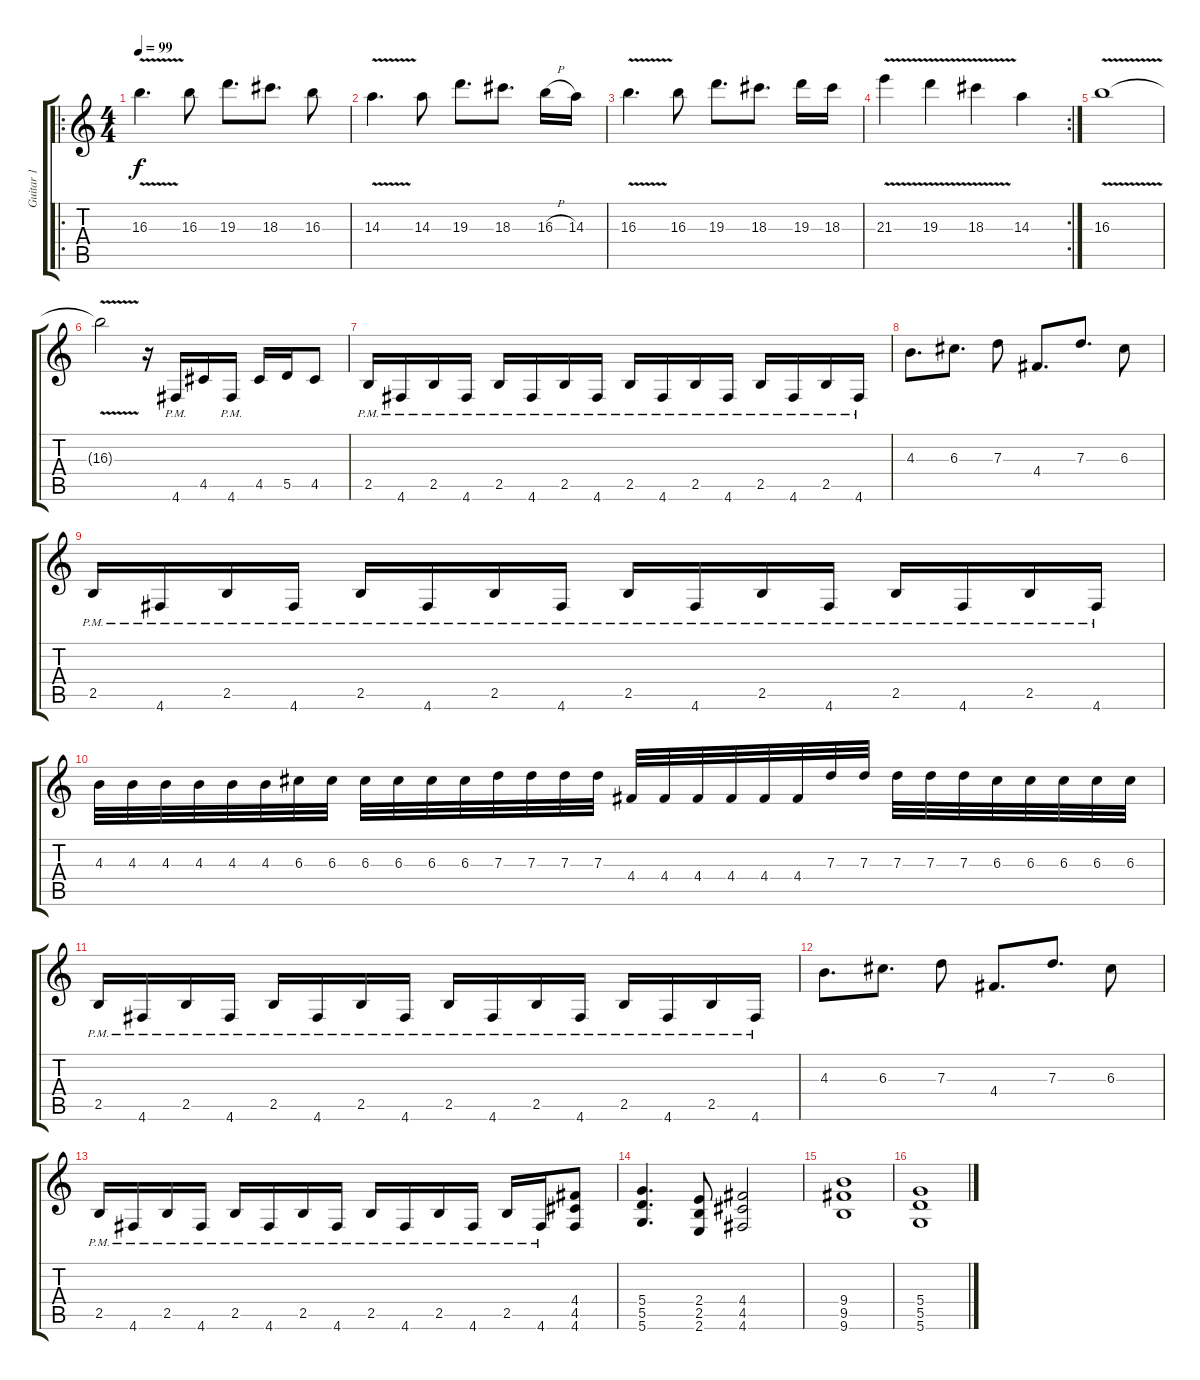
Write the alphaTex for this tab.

\track ("Guitar 1" "Guitar 1") {instrument overdrivenguitar}
\staff {score tabs}
\tuning (E4 B3 G3 D3 A2 D2) {hide}
\ro
\ts (4 4)
\tempo 99
\clef g2
\ks c
16.3{v}.4{d dy f} 16.3.8 19.3.8{d} 18.3.8{d} 16.3.8 |
14.3{v}.4{d} 14.3.8 19.3.8{d} 18.3.8{d} 16.3{h}.16 14.3.16 |
16.3{v}.4{d} 16.3.8 19.3.8{d} 18.3.8{d} 19.3.16 18.3.16 |
\rc 2
21.3{v}.4 19.3{v}.4 18.3{v}.4 14.3.4 |
16.3{v}.1 |
16.3{t}.2 r.16 4.6{pm}.16 4.5.16 4.6{pm}.16 4.5.16 5.5.16 4.5.8 |
2.5{pm}.16 4.6{pm}.16 2.5{pm}.16 4.6{pm}.16 2.5{pm}.16 4.6{pm}.16 2.5{pm}.16 4.6{pm}.16 2.5{pm}.16 4.6{pm}.16 2.5{pm}.16 4.6{pm}.16 2.5{pm}.16 4.6{pm}.16 2.5{pm}.16 4.6{pm}.16 |
4.3.8{d} 6.3.8{d} 7.3.8 4.4.8{d} 7.3.8{d} 6.3.8 |
2.5{pm}.16 4.6{pm}.16 2.5{pm}.16 4.6{pm}.16 2.5{pm}.16 4.6{pm}.16 2.5{pm}.16 4.6{pm}.16 2.5{pm}.16 4.6{pm}.16 2.5{pm}.16 4.6{pm}.16 2.5{pm}.16 4.6{pm}.16 2.5{pm}.16 4.6{pm}.16 |
4.3.32 4.3.32 4.3.32 4.3.32 4.3.32 4.3.32 6.3.32 6.3.32 6.3.32 6.3.32 6.3.32 6.3.32 7.3.32 7.3.32 7.3.32 7.3.32 4.4.32 4.4.32 4.4.32 4.4.32 4.4.32 4.4.32 7.3.32 7.3.32 7.3.32 7.3.32 7.3.32 6.3.32 6.3.32 6.3.32 6.3.32 6.3.32 |
2.5{pm}.16 4.6{pm}.16 2.5{pm}.16 4.6{pm}.16 2.5{pm}.16 4.6{pm}.16 2.5{pm}.16 4.6{pm}.16 2.5{pm}.16 4.6{pm}.16 2.5{pm}.16 4.6{pm}.16 2.5{pm}.16 4.6{pm}.16 2.5{pm}.16 4.6{pm}.16 |
4.3.8{d} 6.3.8{d} 7.3.8 4.4.8{d} 7.3.8{d} 6.3.8 |
2.5{pm}.16 4.6{pm}.16 2.5{pm}.16 4.6{pm}.16 2.5{pm}.16 4.6{pm}.16 2.5{pm}.16 4.6{pm}.16 2.5{pm}.16 4.6{pm}.16 2.5{pm}.16 4.6{pm}.16 2.5{pm}.16 4.6{pm}.16 (4.4 4.5 4.6).8 |
(5.4 5.5 5.6).4{d} (2.4 2.5 2.6).8 (4.4 4.5 4.6).2 |
(9.4 9.5 9.6).1 |
(5.4 5.5 5.6).1
